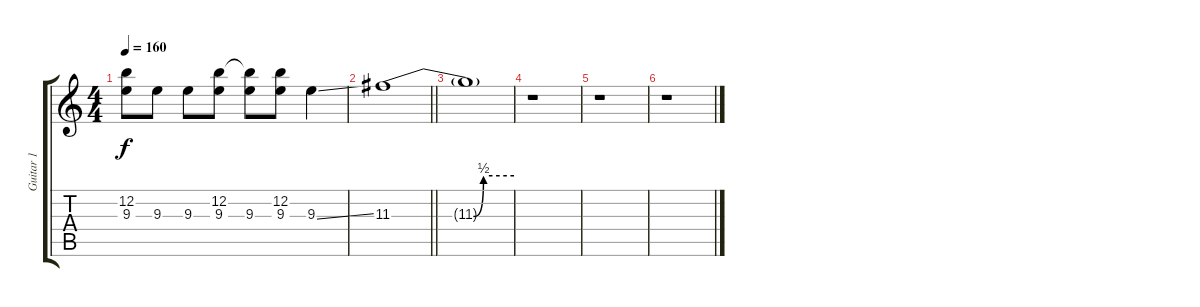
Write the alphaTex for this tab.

\track ("Guitar 1" "Guitar 1") {instrument distortionguitar}
\staff {score tabs}
\tuning (E4 B3 G3 D3 A2 D2) {hide}
\ts (4 4)
\tempo 160
\clef g2
\ks c
(12.2{t} 9.3).8{dy f} 9.3.8 9.3.8 (12.2 9.3).8 (12.2{t} 9.3).8 (12.2 9.3).8 9.3{ss}.4 |
\barLineRight lightlight
11.3{be (custom 0 0 40 0 45 2 60 2)}.1 |
11.3{t}.1 |
r.1 |
r.1 |
r.1
